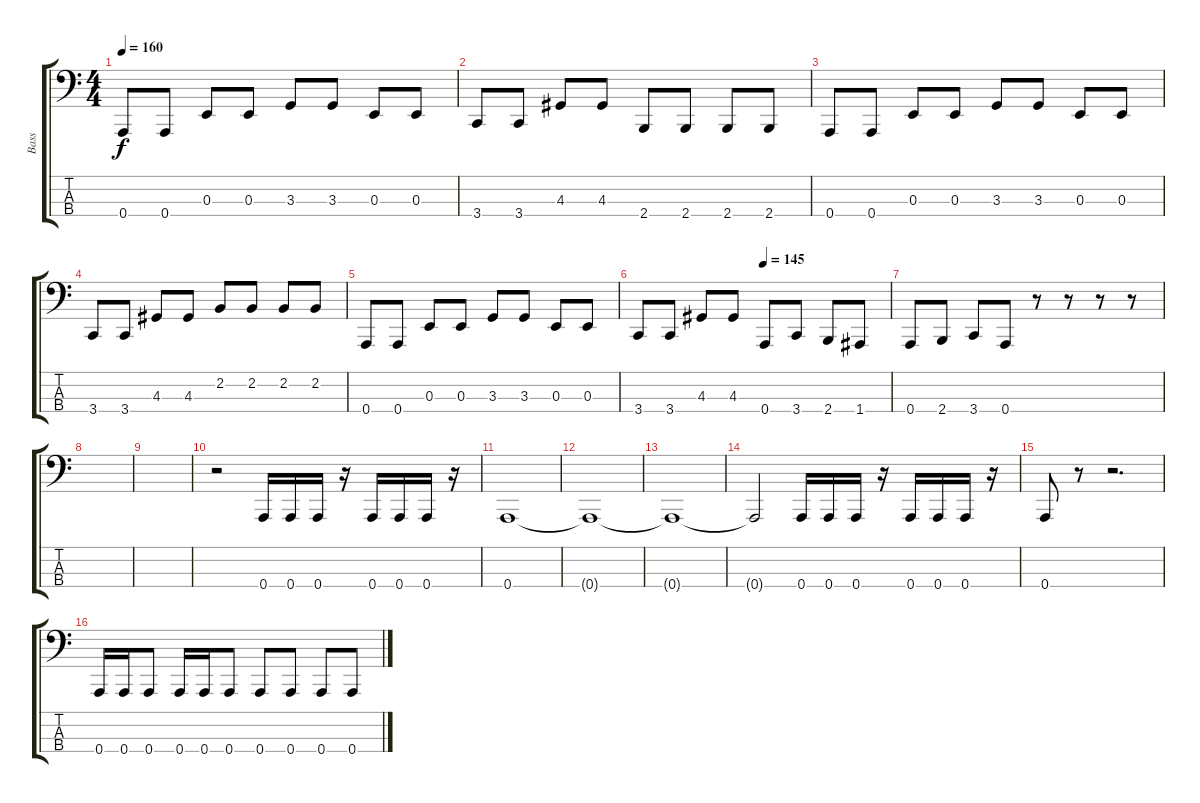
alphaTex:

\track ("Bass" "Bass") {instrument electricbasspick}
\staff {score tabs}
\tuning (D2 A1 E1 A0) {hide}
\ts (4 4)
\tempo 160
\clef f4
\ks c
0.4.8{dy f} 0.4.8 0.3.8 0.3.8 3.3.8 3.3.8 0.3.8 0.3.8 |
3.4.8 3.4.8 4.3.8 4.3.8 2.4.8 2.4.8 2.4.8 2.4.8 |
0.4.8 0.4.8 0.3.8 0.3.8 3.3.8 3.3.8 0.3.8 0.3.8 |
3.4.8 3.4.8 4.3.8 4.3.8 2.2.8 2.2.8 2.2.8 2.2.8 |
0.4.8 0.4.8 0.3.8 0.3.8 3.3.8 3.3.8 0.3.8 0.3.8 |
\tempo (145 0.5)
3.4.8 3.4.8 4.3.8 4.3.8 0.4.8 3.4.8 2.4.8 1.4.8 |
0.4.8 2.4.8 3.4.8 0.4.8 r.8 r.8 r.8 r.8 |
|
|
r.2 0.4.16 0.4.16 0.4.16 r.16 0.4.16 0.4.16 0.4.16 r.16 |
0.4.1 |
0.4{t}.1 |
0.4{t}.1 |
0.4{t}.2 0.4.16 0.4.16 0.4.16 r.16 0.4.16 0.4.16 0.4.16 r.16 |
0.4.8 r.8 r.2{d} |
0.4.16 0.4.16 0.4.8 0.4.16 0.4.16 0.4.8 0.4.8 0.4.8 0.4.8 0.4.8
